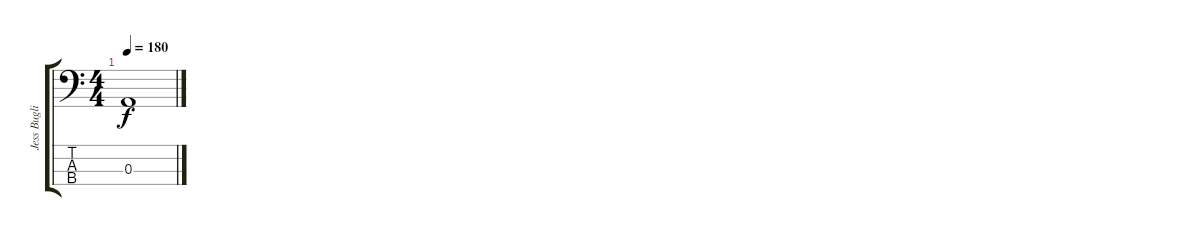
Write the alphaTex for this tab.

\track ("Jess Buglione" "Jess Bugli") {instrument electricbassfinger}
\staff {score tabs}
\tuning (G2 D2 A1 E1) {hide}
\ts (4 4)
\tempo 180
\clef f4
\ks c
0.3{t}.1{dy f}
